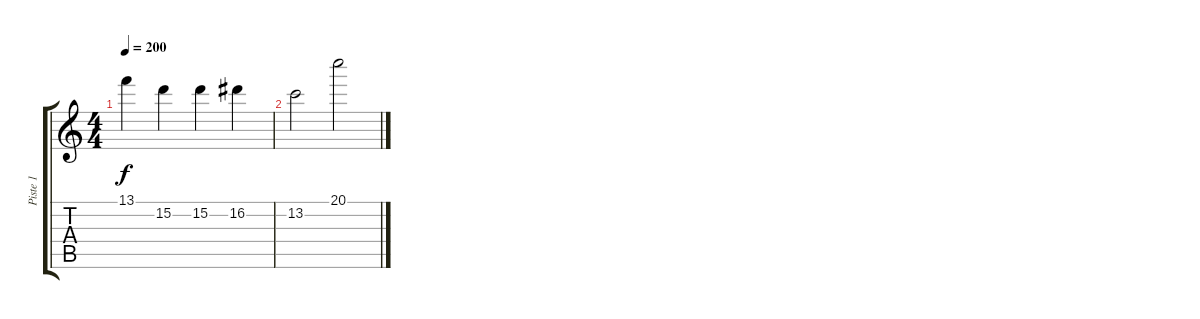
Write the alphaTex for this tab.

\track ("Piste 1" "Piste 1") {instrument acousticguitarsteel}
\staff {score tabs}
\tuning (E4 B3 G3 D3 A2 E2) {hide}
\ts (4 4)
\tempo 200
\clef g2
\ks c
13.1.4{dy f} 15.2.4 15.2.4 16.2.4 |
13.2.2 20.1.2
